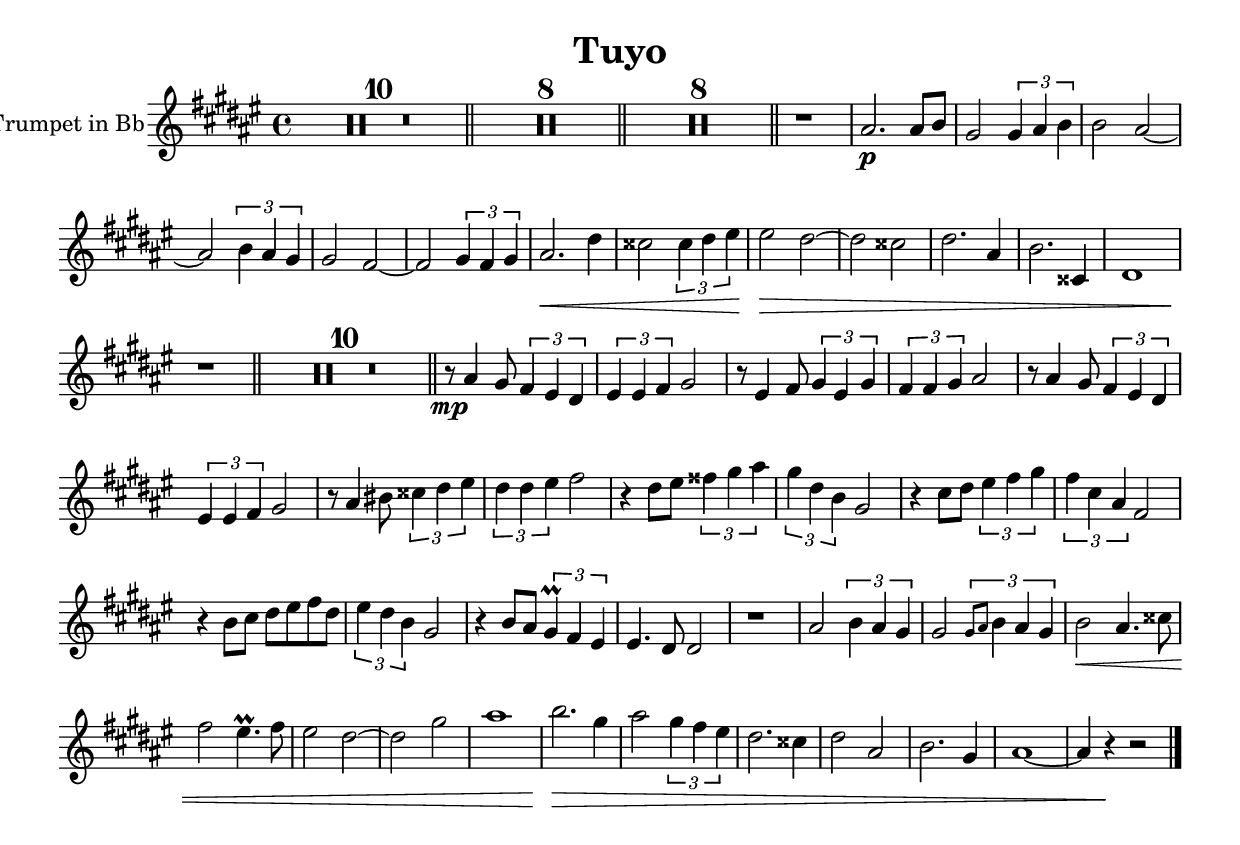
\version "2.18.2"

\header {
  title = "Tuyo"
}

global = {
  \set Score.markFormatter = #format-mark-box-letters
  \key cis \minor
  \time 4/4
}

trumpetBb = \relative c' {
  \global
  \transposition bes
  \compressFullBarRests
  R1*10 \bar "||"
  R1*8 \bar "||"
  R1*8 \bar "||"
  r1 |
  gis'2.\p gis8 a | fis2 \tuplet 3/2 {fis4 gis a} | a2 gis2~ | gis2 \tuplet 3/2 {a4 gis fis} | fis2 e~ | e2 \tuplet 3/2 {fis4 e fis} |
  gis2.\< cis4 | bis2 \tuplet 3/2 {bis4 cis dis} | dis2\!\> cis2~ | cis2 bis2 | cis2. gis4 | a2. bis,4 | cis1 | r1\! | \bar "||"
  R1*10 | \bar "||"
  r8\mp gis'4 fis8 \tuplet 3/2 {e4 dis cis} | \tuplet 3/2 {dis dis e} fis2 | r8 dis4 e8 \tuplet 3/2 {fis4 dis fis} | \tuplet 3/2 {e4 e fis} gis2 |
  r8 gis4 fis8 \tuplet 3/2 {e4 dis cis} | \tuplet 3/2 {dis dis e} fis2 | r8 gis4 ais8 \tuplet 3/2 {bis4 cis dis} | \tuplet 3/2 {cis4 cis dis} e2 |
  r4 cis8 dis \tuplet 3/2 {eis4 fis gis} | \tuplet 3/2 {fis4 cis a} fis2 |
  r4 b8 cis \tuplet 3/2 {dis4 e fis} | \tuplet 3/2 {e4 b gis} e2 | r4 a8 b cis dis e cis | \tuplet 3/2 {dis4 cis a} fis2 |
  r4 a8 gis \tuplet 3/2 {fis4\prall e dis} | dis4. cis8 cis2 | r1 |
  gis'2 \tuplet 3/2 {a4 gis fis} | fis2 \tuplet 3/2 {\grace{fis8 gis} a4 gis fis} | a2\< gis4. bis8 | e2 dis4.\prall e8 |
  dis2 cis~ | cis fis | gis1 | a2.\!\> fis4 | gis2 \tuplet 3/2 {fis4 e dis} | cis2. bis4 | cis2 gis | a2. fis4 | gis1~ | gis4 r\! r2 |
  \bar "|."
  
  
  
  
}

\score {
  \new Staff \with {
    instrumentName = "Trumpet in Bb"
    midiInstrument = "trumpet"
  }
  \transpose a b { \trumpetBb }
}

\layout {
  \context {
    \Score
    \remove "Bar_number_engraver"
   }
}
